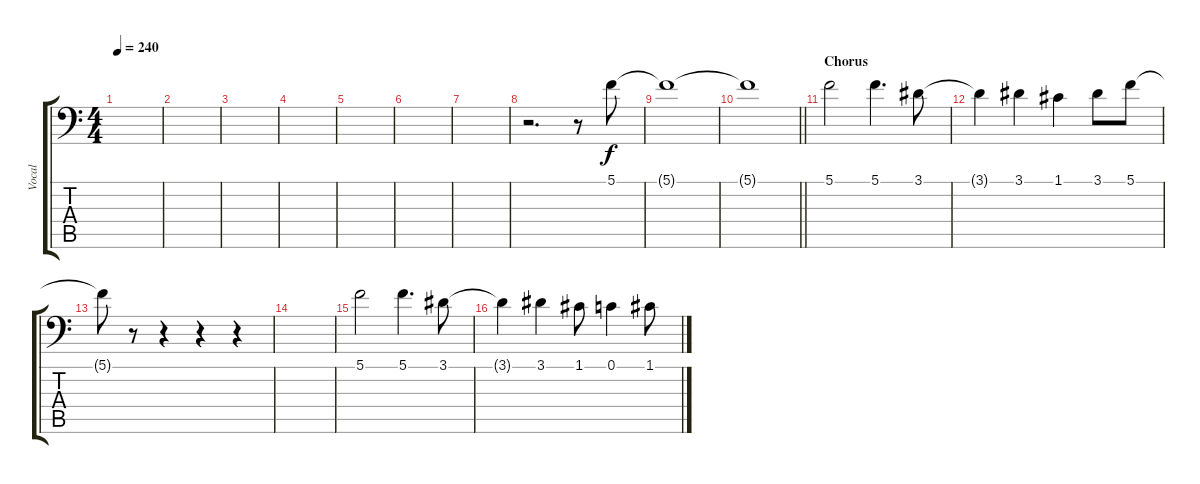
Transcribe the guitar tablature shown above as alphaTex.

\track ("Vocal" "Vocal") {instrument violin}
\staff {score tabs}
\tuning (C4 G3 Eb3 Bb2 F2 Bb1) {hide}
\ts (4 4)
\tempo 240
\clef f4
\ks c
|
|
|
|
|
|
|
r.2{d} r.8 5.1.8 |
5.1{t}.1 |
\barLineRight lightlight
5.1{t}.1 |
\section ("" "Chorus")
5.1.2 5.1.4{d} 3.1.8 |
3.1{t}.4 3.1.4 1.1.4 3.1.8 5.1.8 |
5.1{t}.8 r.8 r.4 r.4 r.4 |
|
5.1.2 5.1.4{d} 3.1.8 |
3.1{t}.4 3.1.4 1.1.8 0.1.4 1.1.8
